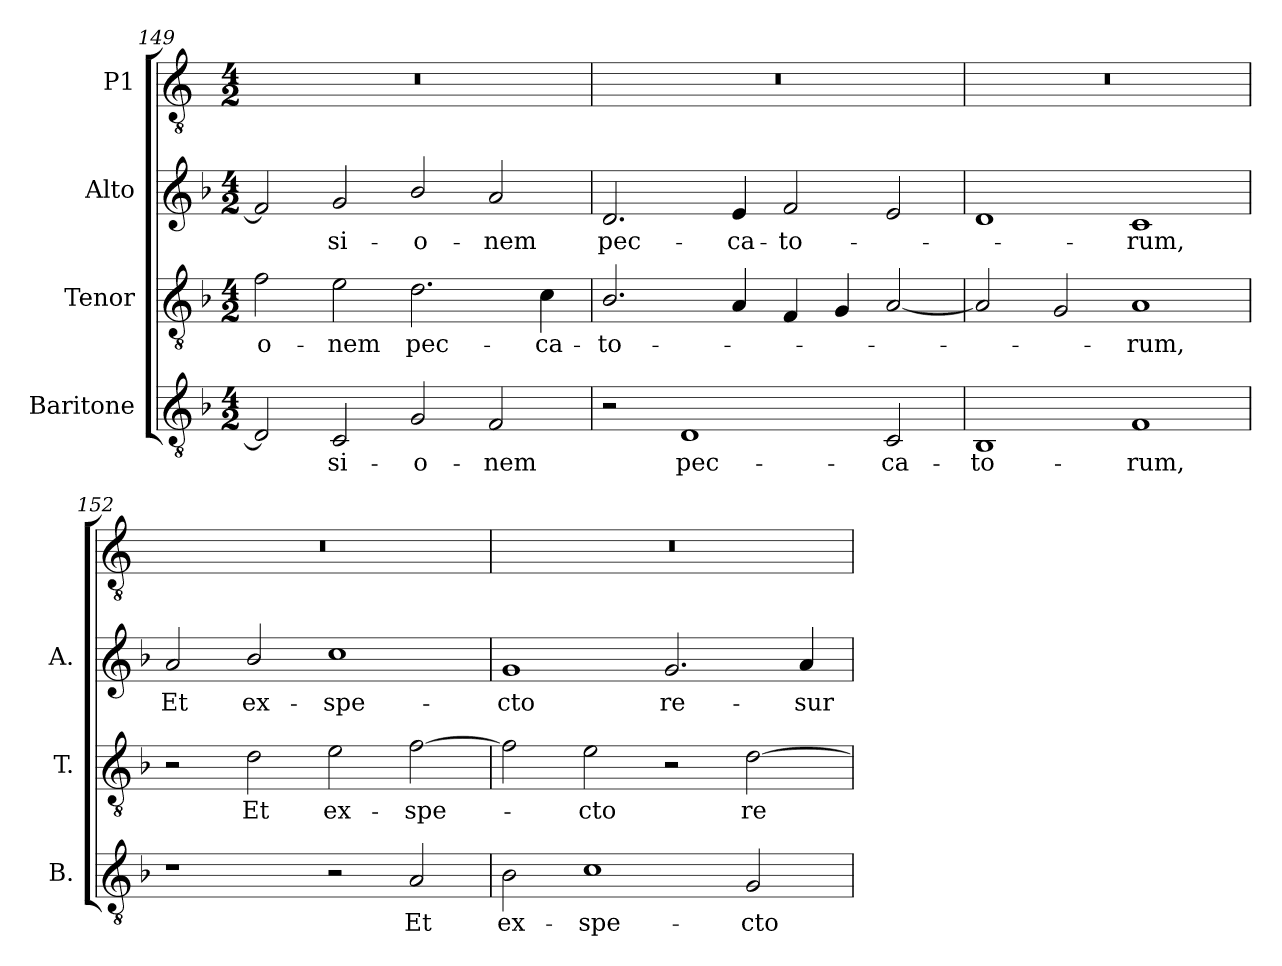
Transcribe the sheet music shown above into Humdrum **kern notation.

**kern	**text	**kern	**text	**kern	**text	**kern
*part4	*part4	*part3	*part3	*part2	*part2	*part1
*staff4	*staff4	*staff3	*staff3	*staff2	*staff2	*staff1
*I"Baritone	*	*I"Tenor	*	*I"Alto	*	*I"P1
*I'B.	*	*I'T.	*	*I'A.	*	*
!!LO:LB:g=z
*clefGv2	*	*clefGv2	*	*clefG2	*	*clefGv2
*ITrd7c12	*	*ITrd7c12	*	*	*	*ITrd7c12
*k[b-]	*	*k[b-]	*	*k[b-]	*	*k[]
*F:	*	*F:	*	*F:	*	*C:
*M4/2	*	*M4/2	*	*M4/2	*	*M4/2
=149	=149	=149	=149	=149	=149	=149
!	!	!	!LO:LY:b:color=#000000	!	!	!LO:N:vis=1
2DDi/]	.	2Fi\	-o-	2fi/]	.	0r
!	!LO:LY:b:color=#000000	!	!	!	!	!
!	!	!	!LO:LY:b:color=#000000	!	!	!
!	!	!	!	!	!LO:LY:b:color=#000000	!
2CCi/	-si-	2Ei\	-nem	2gi/	-si-	.
!	!LO:LY:b:color=#000000	!	!	!	!	!
!	!	!	!LO:LY:b:color=#000000	!	!	!
!	!	!	!	!	!LO:LY:b:color=#000000	!
2GGi/	-o-	2.Di\	pec-	2b-i/	-o-	.
!	!LO:LY:b:color=#000000	!	!	!	!	!
!	!	!	!	!	!LO:LY:b:color=#000000	!
2FFi/	-nem	.	.	2ai/	-nem	.
!	!	!	!LO:LY:b:color=#000000	!	!	!
.	.	4Ci\	-ca-	.	.	.
=150	=150	=150	=150	=150	=150	=150
!	!	!	!LO:LY:b:color=#000000	!	!	!
!	!	!	!	!	!LO:LY:b:color=#000000	!LO:N:vis=1
2r	.	2.BB-i/	-to-	2.di/	pec-	0r
!	!LO:LY:b:color=#000000	!	!	!	!	!
1DDi	pec-	.	.	.	.	.
!	!	!	!	!	!LO:LY:b:color=#000000	!
.	.	4AAi/	.	4ei/	-ca-	.
!	!	!	!	!	!LO:LY:b:color=#000000	!
.	.	4FFi/	.	2fi/	-to-	.
.	.	4GGi/	.	.	.	.
!	!LO:LY:b:color=#000000	!	!	!	!	!
2CCi/	-ca-	[2AAi/	.	2ei/	.	.
=151	=151	=151	=151	=151	=151	=151
!	!LO:LY:b:color=#000000	!	!	!	!	!LO:N:vis=1
1BBB-i	-to-	2AAi/]	.	1di	.	0r
.	.	2GGi/	.	.	.	.
!	!LO:LY:b:color=#000000	!	!	!	!	!
!	!	!	!LO:LY:b:color=#000000	!	!	!
!	!	!	!	!	!LO:LY:b:color=#000000	!
1FFi	-rum,	1AAi	-rum,	1ci	-rum,	.
=152	=152	=152	=152	=152	=152	=152
!	!	!	!	!	!LO:LY:b:color=#000000	!LO:N:vis=1
1r	.	2r	.	2ai/	Et	0r
!	!	!	!LO:LY:b:color=#000000	!	!	!
!	!	!	!	!	!LO:LY:b:color=#000000	!
.	.	2Di\	Et	2b-i/	ex-	.
!	!	!	!LO:LY:b:color=#000000	!	!	!
!	!	!	!	!	!LO:LY:b:color=#000000	!
2r	.	2Ei\	ex-	1cci	-spe-	.
!	!LO:LY:b:color=#000000	!	!	!	!	!
!	!	!	!LO:LY:b:color=#000000	!	!	!
2AAi/	Et	[2Fi\	-spe-	.	.	.
=153	=153	=153	=153	=153	=153	=153
!	!LO:LY:b:color=#000000	!	!	!	!	!
!	!	!	!	!	!LO:LY:b:color=#000000	!LO:N:vis=1
2BB-i\	ex-	2Fi\]	.	1gi	-cto	0r
!	!LO:LY:b:color=#000000	!	!	!	!	!
!	!	!	!LO:LY:b:color=#000000	!	!	!
1Ci	-spe-	2Ei\	-cto	.	.	.
!	!	!	!	!	!LO:LY:b:color=#000000	!
.	.	2r	.	2.gi/	re-	.
!	!LO:LY:b:color=#000000	!	!	!	!	!
!	!	!	!LO:LY:b:color=#000000	!	!	!
2GGi/	-cto	[2Di\	re-	.	.	.
!	!	!	!	!	!LO:LY:b:color=#000000	!
.	.	.	.	4ai/	-sur-	.
=	=	=	=	=	=	=
*-	*-	*-	*-	*-	*-	*-
